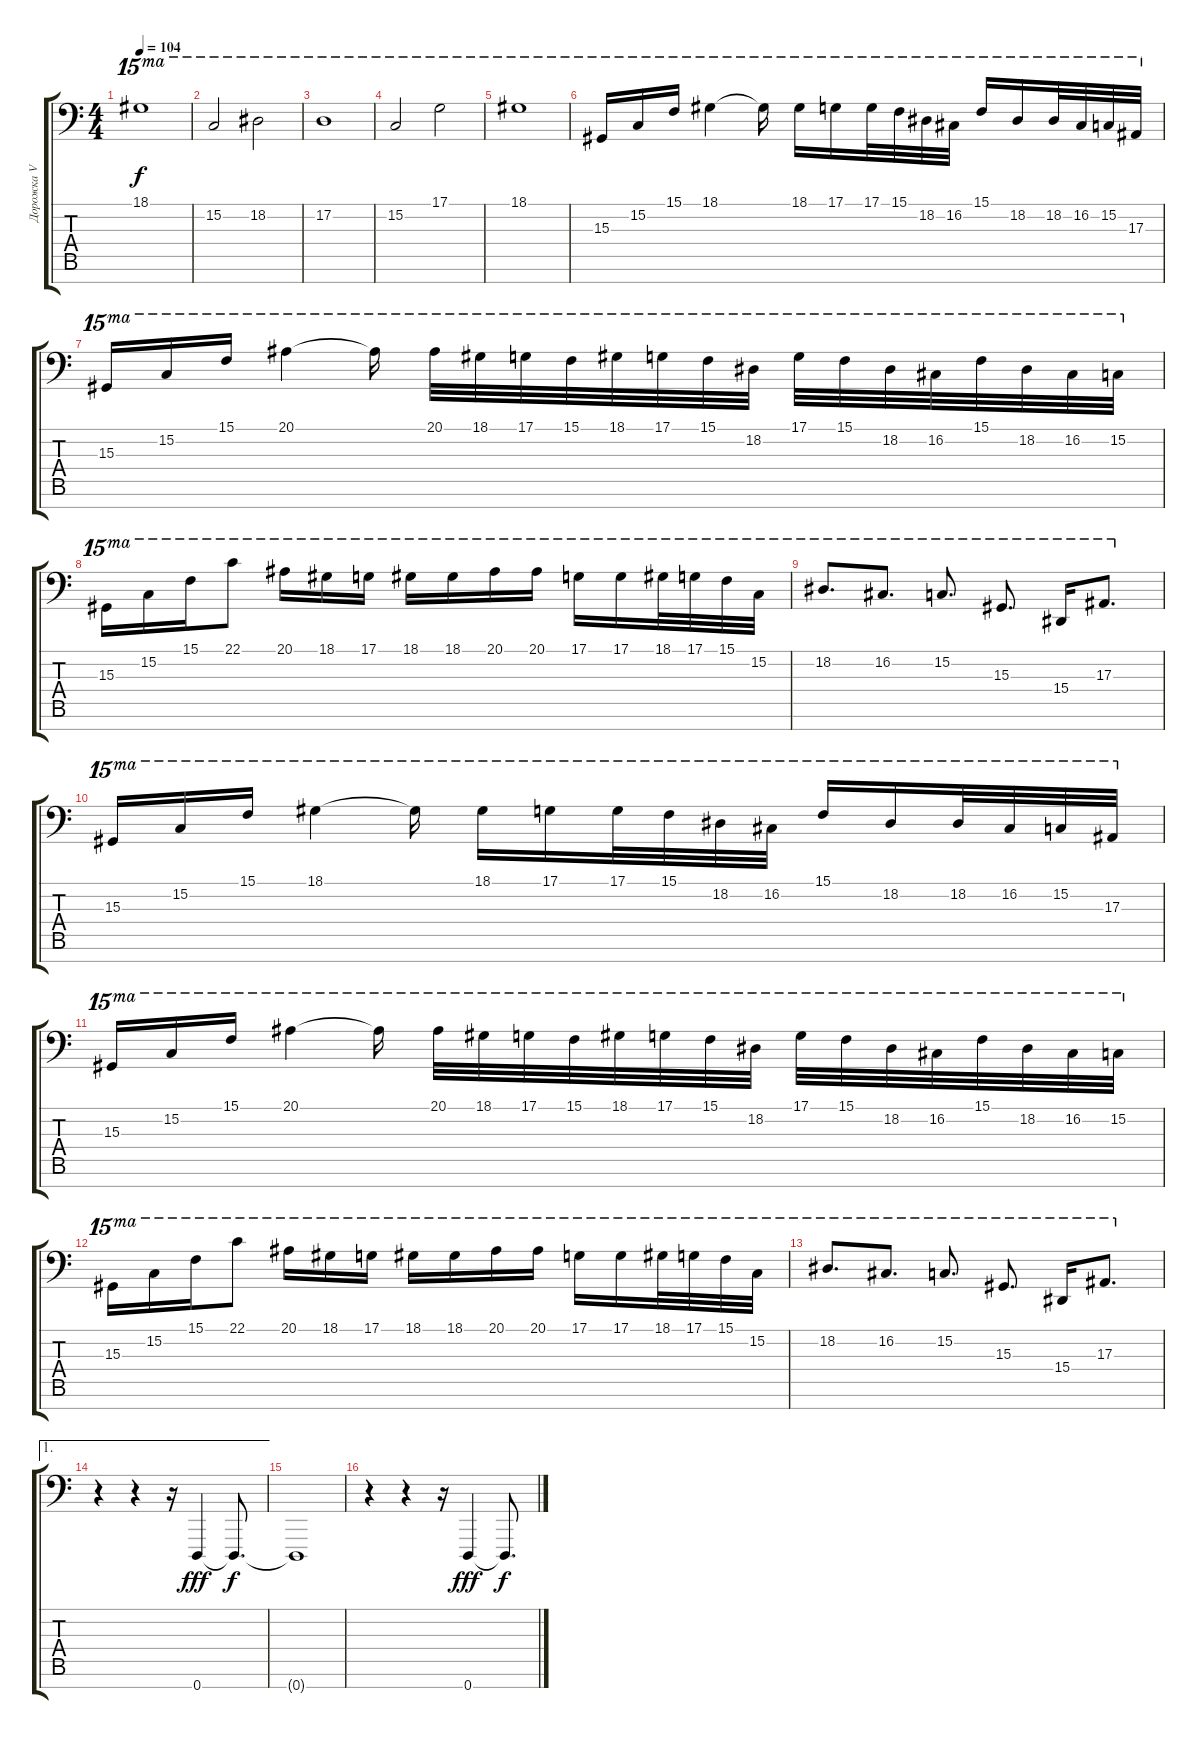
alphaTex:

\track ("Дорожка V" "Дорожка V") {instrument lead2sawtooth}
\staff {score tabs}
\tuning (D4 A3 F3 C3 G2 D2 D1) {hide}
\ts (4 4)
\tempo 104
\clef f4
\ks c
18.1.1{ot 15ma dy f} |
15.2.2{ot 15ma} 18.2.2{ot 15ma} |
17.2.1{ot 15ma} |
15.2.2{ot 15ma} 17.1.2{ot 15ma} |
18.1.1{ot 15ma} |
15.3.16{ot 15ma} 15.2.16{ot 15ma} 15.1.16{ot 15ma} 18.1.4{ot 15ma} 18.1{t}.16{ot 15ma} 18.1.16{ot 15ma} 17.1.16{ot 15ma} 17.1.32{ot 15ma} 15.1.32{ot 15ma} 18.2.32{ot 15ma} 16.2.32{ot 15ma} 15.1.16{ot 15ma} 18.2.16{ot 15ma} 18.2.32{ot 15ma} 16.2.32{ot 15ma} 15.2.32{ot 15ma} 17.3.32{ot 15ma} |
15.3.16{ot 15ma} 15.2.16{ot 15ma} 15.1.16{ot 15ma} 20.1.4{ot 15ma} 20.1{t}.16{ot 15ma} 20.1.32{ot 15ma} 18.1.32{ot 15ma} 17.1.32{ot 15ma} 15.1.32{ot 15ma} 18.1.32{ot 15ma} 17.1.32{ot 15ma} 15.1.32{ot 15ma} 18.2.32{ot 15ma} 17.1.32{ot 15ma} 15.1.32{ot 15ma} 18.2.32{ot 15ma} 16.2.32{ot 15ma} 15.1.32{ot 15ma} 18.2.32{ot 15ma} 16.2.32{ot 15ma} 15.2.32{ot 15ma} |
15.3.16{ot 15ma} 15.2.16{ot 15ma} 15.1.16{ot 15ma} 22.1.8{ot 15ma} 20.1.16{ot 15ma} 18.1.16{ot 15ma} 17.1.16{ot 15ma} 18.1.16{ot 15ma} 18.1.16{ot 15ma} 20.1.16{ot 15ma} 20.1.16{ot 15ma} 17.1.16{ot 15ma} 17.1.16{ot 15ma} 18.1.32{ot 15ma} 17.1.32{ot 15ma} 15.1.32{ot 15ma} 15.2.32{ot 15ma} |
18.2.8{d ot 15ma} 16.2.8{d ot 15ma} 15.2.8{d ot 15ma} 15.3.8{d ot 15ma} 15.4.16{ot 15ma} 17.3.8{d ot 15ma} |
15.3.16{ot 15ma} 15.2.16{ot 15ma} 15.1.16{ot 15ma} 18.1.4{ot 15ma} 18.1{t}.16{ot 15ma} 18.1.16{ot 15ma} 17.1.16{ot 15ma} 17.1.32{ot 15ma} 15.1.32{ot 15ma} 18.2.32{ot 15ma} 16.2.32{ot 15ma} 15.1.16{ot 15ma} 18.2.16{ot 15ma} 18.2.32{ot 15ma} 16.2.32{ot 15ma} 15.2.32{ot 15ma} 17.3.32{ot 15ma} |
15.3.16{ot 15ma} 15.2.16{ot 15ma} 15.1.16{ot 15ma} 20.1.4{ot 15ma} 20.1{t}.16{ot 15ma} 20.1.32{ot 15ma} 18.1.32{ot 15ma} 17.1.32{ot 15ma} 15.1.32{ot 15ma} 18.1.32{ot 15ma} 17.1.32{ot 15ma} 15.1.32{ot 15ma} 18.2.32{ot 15ma} 17.1.32{ot 15ma} 15.1.32{ot 15ma} 18.2.32{ot 15ma} 16.2.32{ot 15ma} 15.1.32{ot 15ma} 18.2.32{ot 15ma} 16.2.32{ot 15ma} 15.2.32{ot 15ma} |
15.3.16{ot 15ma} 15.2.16{ot 15ma} 15.1.16{ot 15ma} 22.1.8{ot 15ma} 20.1.16{ot 15ma} 18.1.16{ot 15ma} 17.1.16{ot 15ma} 18.1.16{ot 15ma} 18.1.16{ot 15ma} 20.1.16{ot 15ma} 20.1.16{ot 15ma} 17.1.16{ot 15ma} 17.1.16{ot 15ma} 18.1.32{ot 15ma} 17.1.32{ot 15ma} 15.1.32{ot 15ma} 15.2.32{ot 15ma} |
18.2.8{d ot 15ma} 16.2.8{d ot 15ma} 15.2.8{d ot 15ma} 15.3.8{d ot 15ma} 15.4.16{ot 15ma} 17.3.8{d ot 15ma} |
\ae 1
r.4 r.4 r.16 0.7.4{dy fff} 0.7{t}.8{d dy f} |
0.7{t}.1 |
r.4 r.4 r.16 0.7.4{dy fff} 0.7{t}.8{d dy f}
